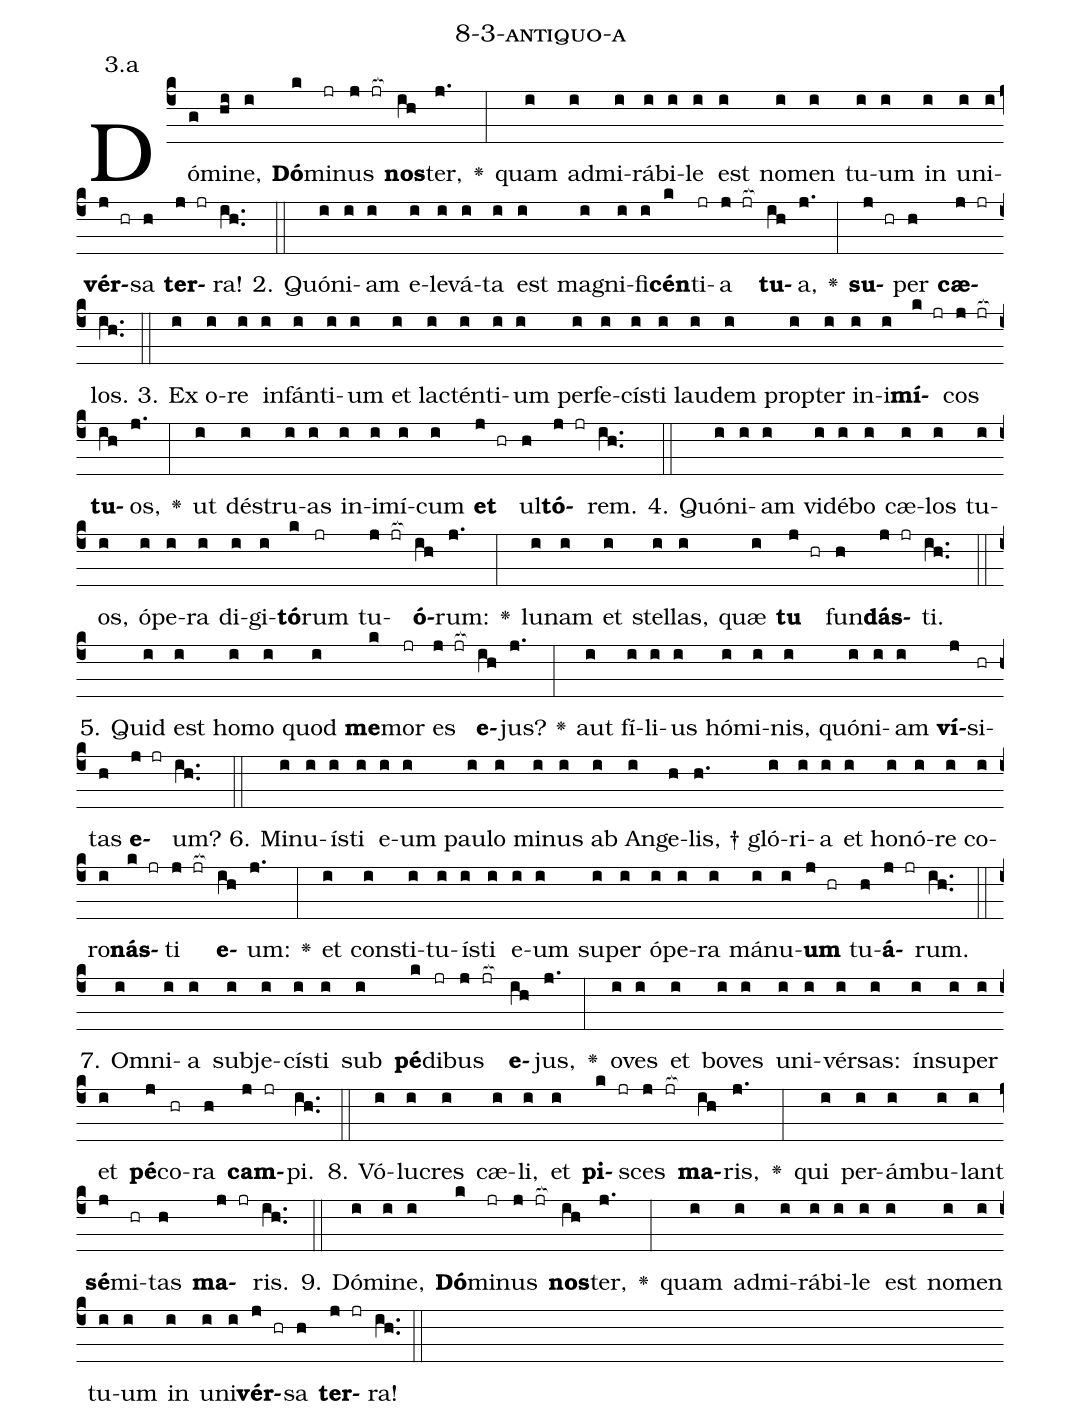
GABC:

name: 8-3-antiquo-a;
annotation: 3.a;
%%
(c4)Dó(g)mi(hi)ne,(i) <b>Dó</b>(k)mi(jr)nus(j jr[ocb:1{]) <b>nos</b>(ih[ocb:0}])ter,(j.) <v>\greheightstar</v>(:) quam(i) ad(i)mi(i)rá(i)bi(i)le(i) est(i) no(i)men(i) tu(i)um(i) in(i) u(i)ni(i)<b>vér</b>(j hr)sa(h) <b>ter</b>(j jr)ra!(ih..) (::)
2. Quón(i)i(i)am(i) e(i)le(i)vá(i)ta(i) est(i) ma(i)gni(i)fi(i)<b>cén</b>(k)ti(jr)a(j jr[ocb:1{]) <b>tu</b>(ih[ocb:0}])a,(j.) <v>\greheightstar</v>(:) <b>su</b>(j hr)per(h) <b>cæ</b>(j jr)los.(ih..) (::)
3. Ex(i) o(i)re(i) in(i)fán(i)ti(i)um(i) et(i) lac(i)tén(i)ti(i)um(i) per(i)fe(i)cís(i)ti(i) lau(i)dem(i) prop(i)ter(i) in(i)i(i)<b>mí</b>(k jr)cos(j jr[ocb:1{]) <b>tu</b>(ih[ocb:0}])os,(j.) <v>\greheightstar</v>(:) ut(i) dé(i)stru(i)as(i) in(i)i(i)mí(i)cum(i) <b>et</b>(j hr) ul(h)<b>tó</b>(j jr)rem.(ih..) (::)
4. Quón(i)i(i)am(i) vi(i)dé(i)bo(i) cæ(i)los(i) tu(i)os,(i) ó(i)pe(i)ra(i) di(i)gi(i)<b>tó</b>(k)rum(jr) tu(j jr[ocb:1{])<b>ó</b>(ih[ocb:0}])rum:(j.) <v>\greheightstar</v>(:) lu(i)nam(i) et(i) stel(i)las,(i) quæ(i) <b>tu</b>(j hr) fun(h)<b>dás</b>(j jr)ti.(ih..) (::)
5. Quid(i) est(i) ho(i)mo(i) quod(i) <b>me</b>(k)mor(jr) es(j jr[ocb:1{]) <b>e</b>(ih[ocb:0}])jus?(j.) <v>\greheightstar</v>(:) aut(i) fí(i)li(i)us(i) hó(i)mi(i)nis,(i) quón(i)i(i)am(i) <b>ví</b>(j)si(hr)tas(h) <b>e</b>(j jr)um?(ih..) (::)
6. Mi(i)nu(i)ís(i)ti(i) e(i)um(i) pau(i)lo(i) mi(i)nus(i) ab(i) An(i)ge(h)lis, †(h.) gló(i)ri(i)a(i) et(i) ho(i)nó(i)re(i) co(i)ro(i)<b>nás</b>(k jr)ti(j jr[ocb:1{]) <b>e</b>(ih[ocb:0}])um:(j.) <v>\greheightstar</v>(:) et(i) con(i)sti(i)tu(i)ís(i)ti(i) e(i)um(i) su(i)per(i) ó(i)pe(i)ra(i) má(i)nu(i)<b>um</b>(j hr) tu(h)<b>á</b>(j jr)rum.(ih..) (::)
7. Om(i)ni(i)a(i) sub(i)je(i)cís(i)ti(i) sub(i) <b>pé</b>(k)di(jr)bus(j jr[ocb:1{]) <b>e</b>(ih[ocb:0}])jus,(j.) <v>\greheightstar</v>(:) o(i)ves(i) et(i) bo(i)ves(i) u(i)ni(i)vér(i)sas:(i) ín(i)su(i)per(i) et(i) <b>pé</b>(j)co(hr)ra(h) <b>cam</b>(j jr)pi.(ih..) (::)
8. Vó(i)lu(i)cres(i) cæ(i)li,(i) et(i) <b>pi</b>(k jr)sces(j jr[ocb:1{]) <b>ma</b>(ih[ocb:0}])ris,(j.) <v>\greheightstar</v>(:) qui(i) per(i)ám(i)bu(i)lant(i) <b>sé</b>(j)mi(hr)tas(h) <b>ma</b>(j jr)ris.(ih..) (::)
9. Dó(i)mi(i)ne,(i) <b>Dó</b>(k)mi(jr)nus(j jr[ocb:1{]) <b>nos</b>(ih[ocb:0}])ter,(j.) <v>\greheightstar</v>(:) quam(i) ad(i)mi(i)rá(i)bi(i)le(i) est(i) no(i)men(i) tu(i)um(i) in(i) u(i)ni(i)<b>vér</b>(j hr)sa(h) <b>ter</b>(j jr)ra!(ih..) (::)
